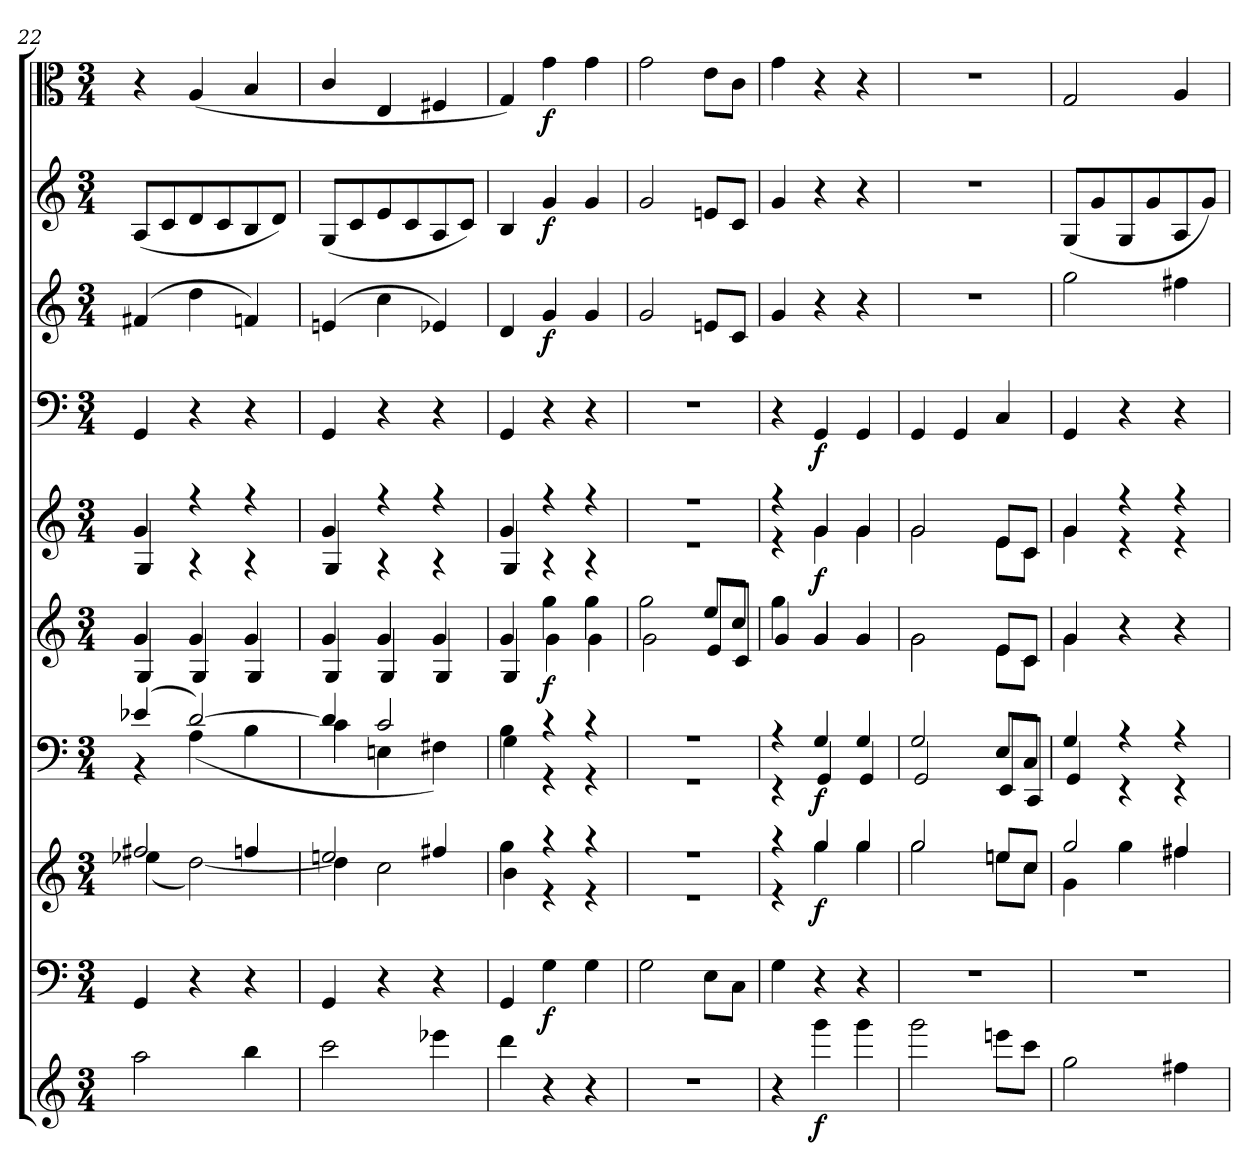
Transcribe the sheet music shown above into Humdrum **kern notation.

**kern	**dynam	**kern	**dynam	**kern	**dynam	**kern	**dynam	**kern	**dynam	**kern	**dynam	**kern	**dynam	**kern	**dynam	**kern	**dynam	**kern	**dynam
*part10	*part10	*part9	*part9	*part8	*part8	*part7	*part7	*part6	*part6	*part5	*part5	*part4	*part4	*part3	*part3	*part2	*part2	*part1	*part1
*staff10	*staff10	*staff9	*staff9	*staff8	*staff8	*staff7	*staff7	*staff6	*staff6	*staff5	*staff5	*staff4	*staff4	*staff3	*staff3	*staff2	*staff2	*staff1	*staff1
*clefG2	*	*clefF4	*	*clefG2	*	*clefF4	*	*clefG2	*	*clefG2	*	*clefF4	*	*clefG2	*	*clefG2	*	*clefC3	*
*k[]	*	*k[]	*	*k[]	*	*k[]	*	*k[]	*	*k[]	*	*k[]	*	*k[]	*	*k[]	*	*k[]	*
*C:	*	*C:	*	*C:	*	*C:	*	*C:	*	*C:	*	*C:	*	*C:	*	*C:	*	*C:	*
*M3/4	*	*M3/4	*	*M3/4	*	*M3/4	*	*M3/4	*	*M3/4	*	*M3/4	*	*M3/4	*	*M3/4	*	*M3/4	*
=22	=22	=22	=22	=22	=22	=22	=22	=22	=22	=22	=22	=22	=22	=22	=22	=22	=22	=22	=22
*	*	*	*	*^	*	*^	*	*^	*	*^	*	*	*	*	*	*	*	*	*
2aa\	.	4GG/	.	2ff#X/	(4ee-X\	.	(4e-X/	4r	.	4g/	4G/	.	4g/	4G/	.	4GG/	.	(4f#X/	.	(8A/L	.	4r	.
.	.	.	.	.	.	.	.	.	.	.	.	.	.	.	.	.	.	.	.	8c/	.	.	.
.	.	4r	.	.	[2dd\)	.	[2d/)	(4A\	.	4g/	4G/	.	4r	4r	.	4r	.	4dd\	.	8d/	.	(4A/	.
.	.	.	.	.	.	.	.	.	.	.	.	.	.	.	.	.	.	.	.	8c/	.	.	.
4bb\	.	4r	.	4ffn/	.	.	.	4B\	.	4g/	4G/	.	4r	4r	.	4r	.	4fn/)	.	8B/	.	4B/	.
.	.	.	.	.	.	.	.	.	.	.	.	.	.	.	.	.	.	.	.	8d/J)	.	.	.
=23	=23	=23	=23	=23	=23	=23	=23	=23	=23	=23	=23	=23	=23	=23	=23	=23	=23	=23	=23	=23	=23	=23	=23
2ccc\	.	4GG/	.	2een/	4dd\]	.	4d/]	4c\	.	4g/	4G/	.	4g/	4G/	.	4GG/	.	(4en/	.	(8G/L	.	4c/	.
.	.	.	.	.	.	.	.	.	.	.	.	.	.	.	.	.	.	.	.	8c/	.	.	.
.	.	4r	.	.	2cc\	.	2c/	4En\	.	4g/	4G/	.	4r	4r	.	4r	.	4cc\	.	8e/	.	4E/	.
.	.	.	.	.	.	.	.	.	.	.	.	.	.	.	.	.	.	.	.	8c/	.	.	.
4eee-X\	.	4r	.	4ff#X/	.	.	.	4F#X\)	.	4g/	4G/	.	4r	4r	.	4r	.	4e-X/)	.	8A/	.	4F#X/	.
.	.	.	.	.	.	.	.	.	.	.	.	.	.	.	.	.	.	.	.	8c/J)	.	.	.
=24	=24	=24	=24	=24	=24	=24	=24	=24	=24	=24	=24	=24	=24	=24	=24	=24	=24	=24	=24	=24	=24	=24	=24
4ddd\	.	4GG/	.	4gg\	4b\	.	4B\	4G\	.	4g/	4G/	.	4g/	4G/	.	4GG/	.	4d/	.	4B/	.	4G/)	.
4r	.	4G\	f	4r	4r	.	4r	4r	.	4gg\	4g\	f	4r	4r	.	4r	.	4g/	f	4g/	f	4g\	f
4r	.	4G\	.	4r	4r	.	4r	4r	.	4gg\	4g\	.	4r	4r	.	4r	.	4g/	.	4g/	.	4g\	.
=25	=25	=25	=25	=25	=25	=25	=25	=25	=25	=25	=25	=25	=25	=25	=25	=25	=25	=25	=25	=25	=25	=25	=25
2.r	.	2G\	.	2.r	2.r	.	2.r	2.r	.	2gg\	2g\	.	2.r	2.r	.	2.r	.	2g/	.	2g/	.	2g\	.
.	.	8E\L	.	.	.	.	.	.	.	8ee/L	8e/L	.	.	.	.	.	.	8en/L	.	8en/L	.	8e\L	.
.	.	8C\J	.	.	.	.	.	.	.	8cc/J	8c/J	.	.	.	.	.	.	8c/J	.	8c/J	.	8c\J	.
=26	=26	=26	=26	=26	=26	=26	=26	=26	=26	=26	=26	=26	=26	=26	=26	=26	=26	=26	=26	=26	=26	=26	=26
4r	.	4G\	.	4r	4r	.	4r	4r	.	4gg\	4g/	.	4r	4r	.	4r	.	4g/	.	4g/	.	4g\	.
4ggg\	f	4r	.	4gg/	4gg\	f	4G/	4GG/	f	4g/	4g/	.	4g/	4g\	f	4GG/	f	4r	.	4r	.	4r	.
4ggg\	.	4r	.	4gg/	4gg\	.	4G/	4GG/	.	4g/	4g/	.	4g/	4g\	.	4GG/	.	4r	.	4r	.	4r	.
=27	=27	=27	=27	=27	=27	=27	=27	=27	=27	=27	=27	=27	=27	=27	=27	=27	=27	=27	=27	=27	=27	=27	=27
2ggg\	.	2.r	.	2gg/	2gg\	.	2G/	2GG/	.	2g\	2g\	.	2g/	2g\	.	4GG/	.	2.r	.	2.r	.	2.r	.
.	.	.	.	.	.	.	.	.	.	.	.	.	.	.	.	4GG/	.	.	.	.	.	.	.
8eeen\L	.	.	.	8een/L	8een\L	.	8E/L	8EE/L	.	8e/L	8e\L	.	8e/L	8e\L	.	4C/	.	.	.	.	.	.	.
8ccc\J	.	.	.	8cc/J	8cc\J	.	8C/J	8CC/J	.	8c/J	8c\J	.	8c/J	8c\J	.	.	.	.	.	.	.	.	.
=28	=28	=28	=28	=28	=28	=28	=28	=28	=28	=28	=28	=28	=28	=28	=28	=28	=28	=28	=28	=28	=28	=28	=28
2gg\	.	2.r	.	2gg/	4g\	.	4G/	4GG/	.	4g/	4g\	.	4g/	4g\	.	4GG/	.	2gg\	.	(8G/L	.	2G/	.
.	.	.	.	.	.	.	.	.	.	.	.	.	.	.	.	.	.	.	.	8g/	.	.	.
.	.	.	.	.	4gg\	.	4r	4r	.	4r	4ryy	.	4r	4r	.	4r	.	.	.	8G/	.	.	.
.	.	.	.	.	.	.	.	.	.	.	.	.	.	.	.	.	.	.	.	8g/	.	.	.
4ff#X\	.	.	.	4ff#X/	4ff#X\	.	4r	4r	.	4r	4ryy	.	4r	4r	.	4r	.	4ff#X\	.	8A/	.	4A/	.
.	.	.	.	.	.	.	.	.	.	.	.	.	.	.	.	.	.	.	.	8g/J)	.	.	.
*	*	*	*	*v	*v	*	*	*	*	*v	*v	*	*v	*v	*	*	*	*	*	*	*	*	*
*	*	*	*	*	*	*v	*v	*	*	*	*	*	*	*	*	*	*	*	*	*
=	=	=	=	=	=	=	=	=	=	=	=	=	=	=	=	=	=	=	=
*-	*-	*-	*-	*-	*-	*-	*-	*-	*-	*-	*-	*-	*-	*-	*-	*-	*-	*-	*-
